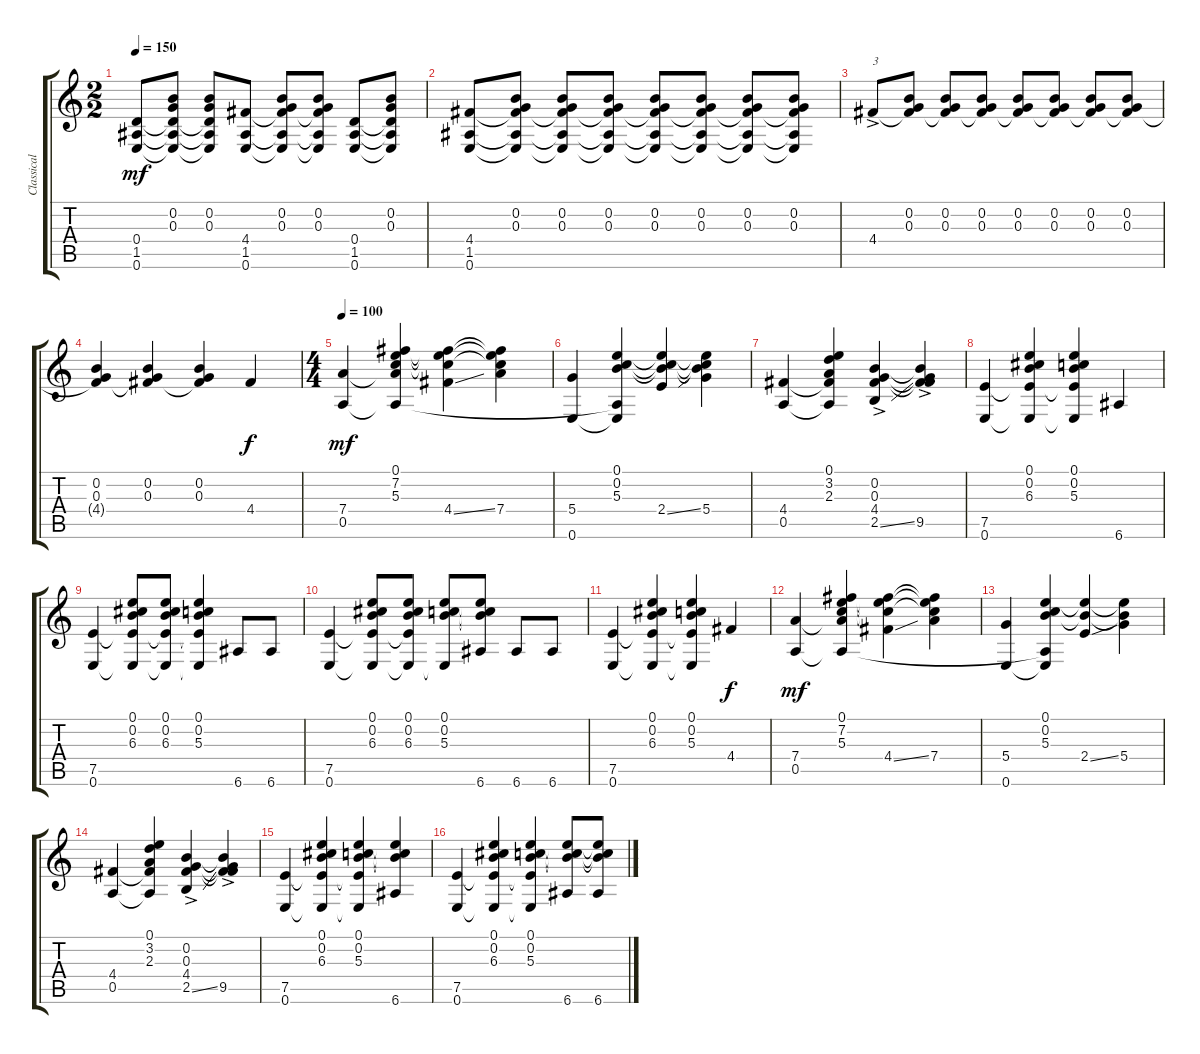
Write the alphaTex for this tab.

\track ("Classical guitar" "Classical ") {instrument acousticguitarnylon}
\staff {score tabs}
\tuning (E4 B3 G3 D3 A2 E2) {hide}
\ts (2 2)
\tempo 150
\clef g2
\ks c
(0.4 1.5 0.6).8{dy mf} (0.2 0.3 0.4{t} 1.5{t} 0.6{t}).8 (0.2 0.3 0.4{t} 1.5{t} 0.6{t}).8 (4.4 1.5 0.6).8 (0.2 0.3 4.4{t} 1.5{t} 0.6{t}).8 (0.2 0.3 4.4{t} 1.5{t} 0.6{t}).8 (0.4 1.5 0.6).8 (0.2 0.3 0.4{t} 1.5{t} 0.6{t}).8 |
(4.4 1.5 0.6).8 (0.2 0.3 4.4{t} 1.5{t} 0.6{t}).8 (0.2 0.3 4.4{t} 1.5{t} 0.6{t}).8 (0.2 0.3 4.4{t} 1.5{t} 0.6{t}).8 (0.2 0.3 4.4{t} 1.5{t} 0.6{t}).8 (0.2 0.3 4.4{t} 1.5{t} 0.6{t}).8 (0.2 0.3 4.4{t} 1.5{t} 0.6{t}).8 (0.2 0.3 4.4{t} 1.5{t} 0.6{t}).8 |
4.4{ac}.8{txt "3"} (0.2 0.3 4.4{t}).8 (0.2 0.3 4.4{t}).8 (0.2 0.3 4.4{t}).8 (0.2 0.3 4.4{t}).8 (0.2 0.3 4.4{t}).8 (0.2 0.3 4.4{t}).8 (0.2 0.3 4.4{t}).8 |
(0.2 0.3 4.4{t}).4 (0.2 0.3 4.4{t}).4 (0.2 0.3 4.4{t}).4 4.4.4{dy f} |
\ts (4 4)
\tempo 100
(7.4 0.5).4{dy mf} (0.1 7.2 5.3 7.4{t} 0.5{t}).4 (0.1{t} 7.2{t} 5.3{t} 4.4{ss}).4 (0.1{t} 7.2{t} 5.3{t} 7.4).4 |
(5.4 0.6).4 (0.1 0.2 5.3 0.5{t} 0.6{t}).4 (0.1{t} 0.2{t} 5.3{t} 2.4{ss}).4 (0.1{t} 0.2{t} 5.3{t} 5.4).4 |
(4.4 0.5).4 (0.1 3.2 2.3 4.4{t} 0.5{t}).4 (0.2 0.3 4.4 2.5{ss ac}).4 (0.2{t} 0.3{t} 4.4{t} 9.5{ac}).4 |
(7.5 0.6).4 (0.1 0.2 6.3 7.5{t} 0.6{t}).4 (0.1 0.2 5.3 7.5{t} 0.6{t}).4 6.6.4 |
(7.5 0.6).4 (0.1 0.2 6.3 7.5{t} 0.6{t}).8 (0.1 0.2 6.3 7.5{t} 0.6{t}).8 (0.1 0.2 5.3 7.5{t} 0.6{t}).4 6.6.8 6.6.8 |
(7.5 0.6).4 (0.1 0.2 6.3 7.5{t} 0.6{t}).8 (0.1 0.2 6.3 7.5{t} 0.6{t}).8 (0.1 0.2 5.3 0.6{t}).8 (0.1{t} 0.2{t} 5.3{t} 6.6).8 6.6.8 6.6.8 |
(7.5 0.6).4 (0.1 0.2 6.3 7.5{t} 0.6{t}).4 (0.1 0.2 5.3 7.5{t} 0.6{t}).4 4.4.4{dy f} |
(7.4 0.5).4{dy mf} (0.1 7.2 5.3 7.4{t} 0.5{t}).4 (0.1{t} 7.2{t} 5.3{t} 4.4{ss}).4 (0.1{t} 7.2{t} 5.3{t} 7.4).4 |
(5.4 0.6).4 (0.1 0.2 5.3 0.5{t} 0.6{t}).4 (0.1{t} 0.2{t} 2.4{ss}).4 (0.1{t} 0.2{t} 5.4).4 |
(4.4 0.5).4 (0.1 3.2 2.3 4.4{t} 0.5{t}).4 (0.2 0.3 4.4 2.5{ss ac}).4 (0.2{t} 0.3{t} 4.4{t} 9.5{ac}).4 |
(7.5 0.6).4 (0.1 0.2 6.3 7.5{t} 0.6{t}).4 (0.1 0.2 5.3 7.5{t} 0.6{t}).4 (0.1{t} 0.2{t} 5.3{t} 6.6).4 |
(7.5 0.6).4 (0.1 0.2 6.3 7.5{t} 0.6{t}).4 (0.1 0.2 5.3 7.5{t} 0.6{t}).4 (0.1{t} 0.2{t} 5.3{t} 6.6).8 (0.1{t} 0.2{t} 5.3{t} 6.6).8
